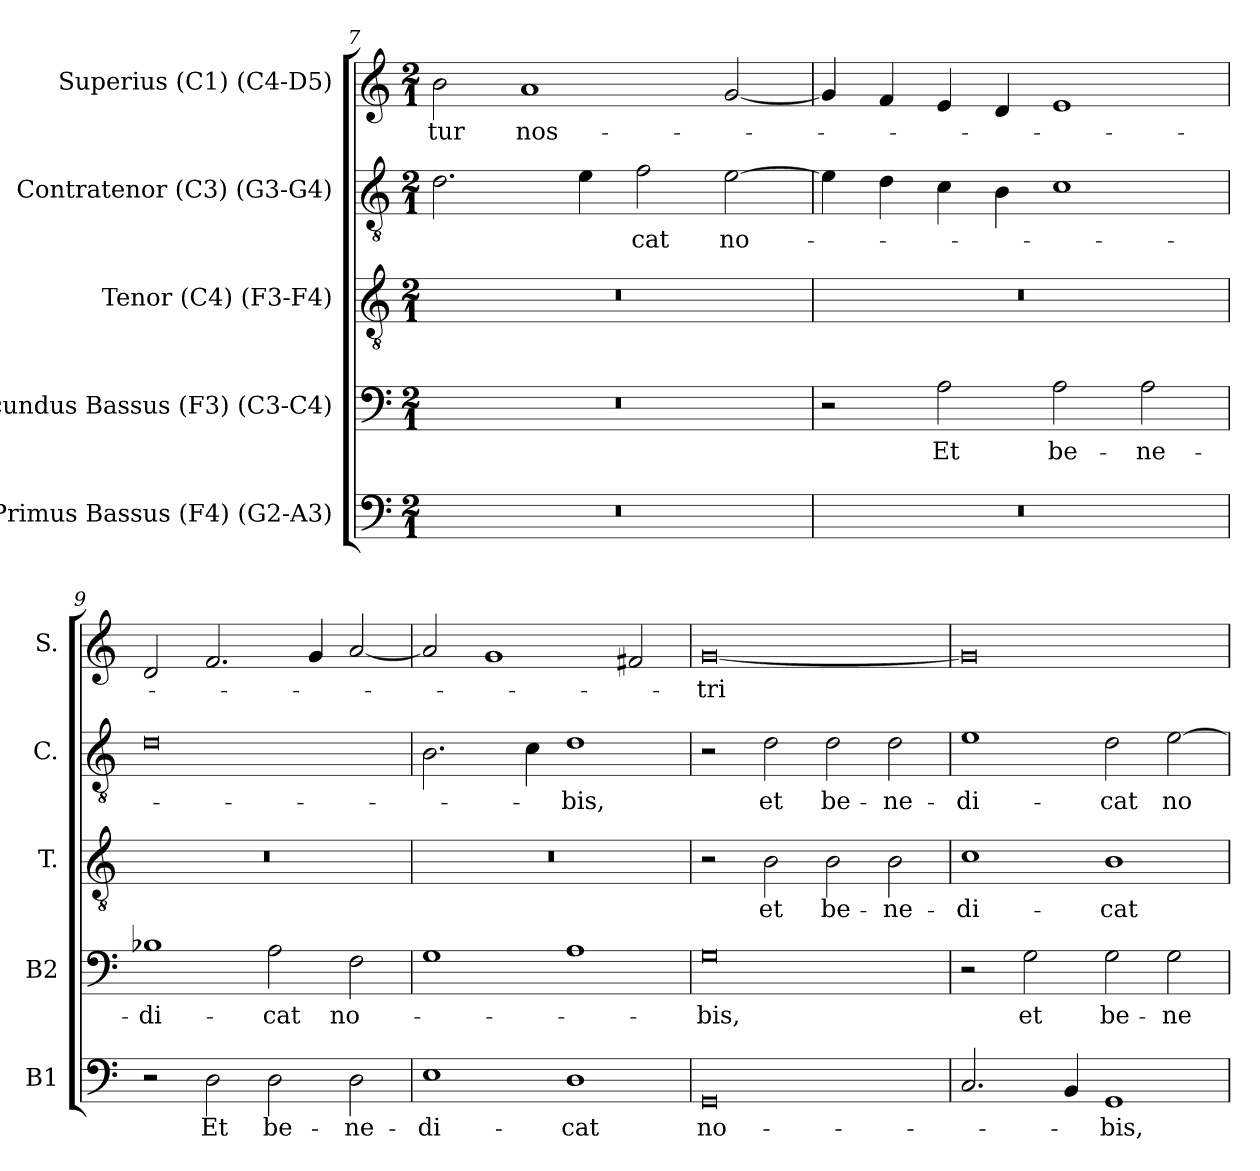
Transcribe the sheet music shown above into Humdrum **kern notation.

**kern	**text	**kern	**text	**kern	**text	**kern	**text	**kern	**text
*part5	*part5	*part4	*part4	*part3	*part3	*part2	*part2	*part1	*part1
*staff5	*staff5	*staff4	*staff4	*staff3	*staff3	*staff2	*staff2	*staff1	*staff1
*I"Primus Bassus (F4) (G2-A3)	*	*I"Secundus Bassus (F3) (C3-C4)	*	*I"Tenor (C4) (F3-F4)	*	*I"Contratenor (C3) (G3-G4)	*	*I"Superius (C1) (C4-D5)	*
*I'B1	*	*I'B2	*	*I'T.	*	*I'C.	*	*I'S.	*
*clefF4	*	*clefF4	*	*clefGv2	*	*clefGv2	*	*clefG2	*
*	*	*	*	*ITrd7c12	*	*ITrd7c12	*	*	*
*k[]	*	*k[]	*	*k[]	*	*k[]	*	*k[]	*
*C:	*	*C:	*	*C:	*	*C:	*	*C:	*
*M2/1	*	*M2/1	*	*M2/1	*	*M2/1	*	*M2/1	*
=7	=7	=7	=7	=7	=7	=7	=7	=7	=7
!LO:N:vis=1	!	!LO:N:vis=1	!	!LO:N:vis=1	!	!	!	!	!
!	!	!	!	!	!	!	!	!	!LO:LY:b:color=#000000
0r	.	0r	.	0r	.	2.Di\	.	2bi\	-tur
!	!	!	!	!	!	!	!	!	!LO:LY:b:color=#000000
.	.	.	.	.	.	.	.	1ai	nos-
.	.	.	.	.	.	4Ei\	.	.	.
!	!	!	!	!	!	!	!LO:LY:b:color=#000000	!	!
.	.	.	.	.	.	2Fi\	-cat	.	.
!	!	!	!	!	!	!	!LO:LY:b:color=#000000	!	!
.	.	.	.	.	.	[2Ei\	no-	[2gi/	.
=8	=8	=8	=8	=8	=8	=8	=8	=8	=8
!LO:N:vis=1	!	!	!	!LO:N:vis=1	!	!	!	!	!
0r	.	2r	.	0r	.	4Ei\]	.	4gi/]	.
.	.	.	.	.	.	4Di\	.	4fi/	.
!	!	!	!LO:LY:b:color=#000000	!	!	!	!	!	!
.	.	2Ai\	Et	.	.	4Ci\	.	4ei/	.
.	.	.	.	.	.	4BBi\	.	4di/	.
!	!	!	!LO:LY:b:color=#000000	!	!	!	!	!	!
.	.	2Ai\	be-	.	.	1Ci	.	1ei	.
!	!	!	!LO:LY:b:color=#000000	!	!	!	!	!	!
.	.	2Ai\	-ne-	.	.	.	.	.	.
=9	=9	=9	=9	=9	=9	=9	=9	=9	=9
!	!	!	!LO:LY:b:color=#000000	!LO:N:vis=1	!	!	!	!	!
2r	.	1B-i	-di-	0r	.	0Di	.	2di/	.
!	!LO:LY:b:color=#000000	!	!	!	!	!	!	!	!
2Di\	Et	.	.	.	.	.	.	2.fi/	.
!	!LO:LY:b:color=#000000	!	!	!	!	!	!	!	!
!	!	!	!LO:LY:b:color=#000000	!	!	!	!	!	!
2Di\	be-	2Ai\	-cat	.	.	.	.	.	.
.	.	.	.	.	.	.	.	4gi/	.
!	!LO:LY:b:color=#000000	!	!	!	!	!	!	!	!
!	!	!	!LO:LY:b:color=#000000	!	!	!	!	!	!
2Di\	-ne-	2Fi\	no-	.	.	.	.	[2ai/	.
=10	=10	=10	=10	=10	=10	=10	=10	=10	=10
!	!LO:LY:b:color=#000000	!	!	!LO:N:vis=1	!	!	!	!	!
1Ei	-di-	1Gi	.	0r	.	2.BBi\	.	2ai/]	.
.	.	.	.	.	.	.	.	1gi	.
.	.	.	.	.	.	4Ci\	.	.	.
!	!LO:LY:b:color=#000000	!	!	!	!	!	!	!	!
!	!	!	!	!	!	!	!LO:LY:b:color=#000000	!	!
1Di	-cat	1Ai	.	.	.	1Di	-bis,	.	.
.	.	.	.	.	.	.	.	2f#i/	.
!!LO:LB:g=z
=11	=11	=11	=11	=11	=11	=11	=11	=11	=11
!	!LO:LY:b:color=#000000	!	!	!	!	!	!	!	!
!	!	!	!LO:LY:b:color=#000000	!	!	!	!	!	!
!	!	!	!	!	!	!	!	!	!LO:LY:b:color=#000000
0GGi	no-	0Gi	-bis,	2r	.	2r	.	[0gi	-tri
!	!	!	!	!	!LO:LY:b:color=#000000	!	!	!	!
!	!	!	!	!	!	!	!LO:LY:b:color=#000000	!	!
.	.	.	.	2BBi\	et	2Di\	et	.	.
!	!	!	!	!	!LO:LY:b:color=#000000	!	!	!	!
!	!	!	!	!	!	!	!LO:LY:b:color=#000000	!	!
.	.	.	.	2BBi\	be-	2Di\	be-	.	.
!	!	!	!	!	!LO:LY:b:color=#000000	!	!	!	!
!	!	!	!	!	!	!	!LO:LY:b:color=#000000	!	!
.	.	.	.	2BBi\	-ne-	2Di\	-ne-	.	.
=12	=12	=12	=12	=12	=12	=12	=12	=12	=12
!	!	!	!	!	!LO:LY:b:color=#000000	!	!	!	!
!	!	!	!	!	!	!	!LO:LY:b:color=#000000	!	!
2.Ci/	.	2r	.	1Ci	-di-	1Ei	-di-	0gi]	.
!	!	!	!LO:LY:b:color=#000000	!	!	!	!	!	!
.	.	2Gi\	et	.	.	.	.	.	.
4BBi/	.	.	.	.	.	.	.	.	.
!	!LO:LY:b:color=#000000	!	!	!	!	!	!	!	!
!	!	!	!LO:LY:b:color=#000000	!	!	!	!	!	!
!	!	!	!	!	!LO:LY:b:color=#000000	!	!	!	!
!	!	!	!	!	!	!	!LO:LY:b:color=#000000	!	!
1GGi	-bis,	2Gi\	be-	1BBi	-cat	2Di\	-cat	.	.
!	!	!	!LO:LY:b:color=#000000	!	!	!	!	!	!
!	!	!	!	!	!	!	!LO:LY:b:color=#000000	!	!
.	.	2Gi\	-ne-	.	.	[2Ei\	no-	.	.
=	=	=	=	=	=	=	=	=	=
*-	*-	*-	*-	*-	*-	*-	*-	*-	*-
